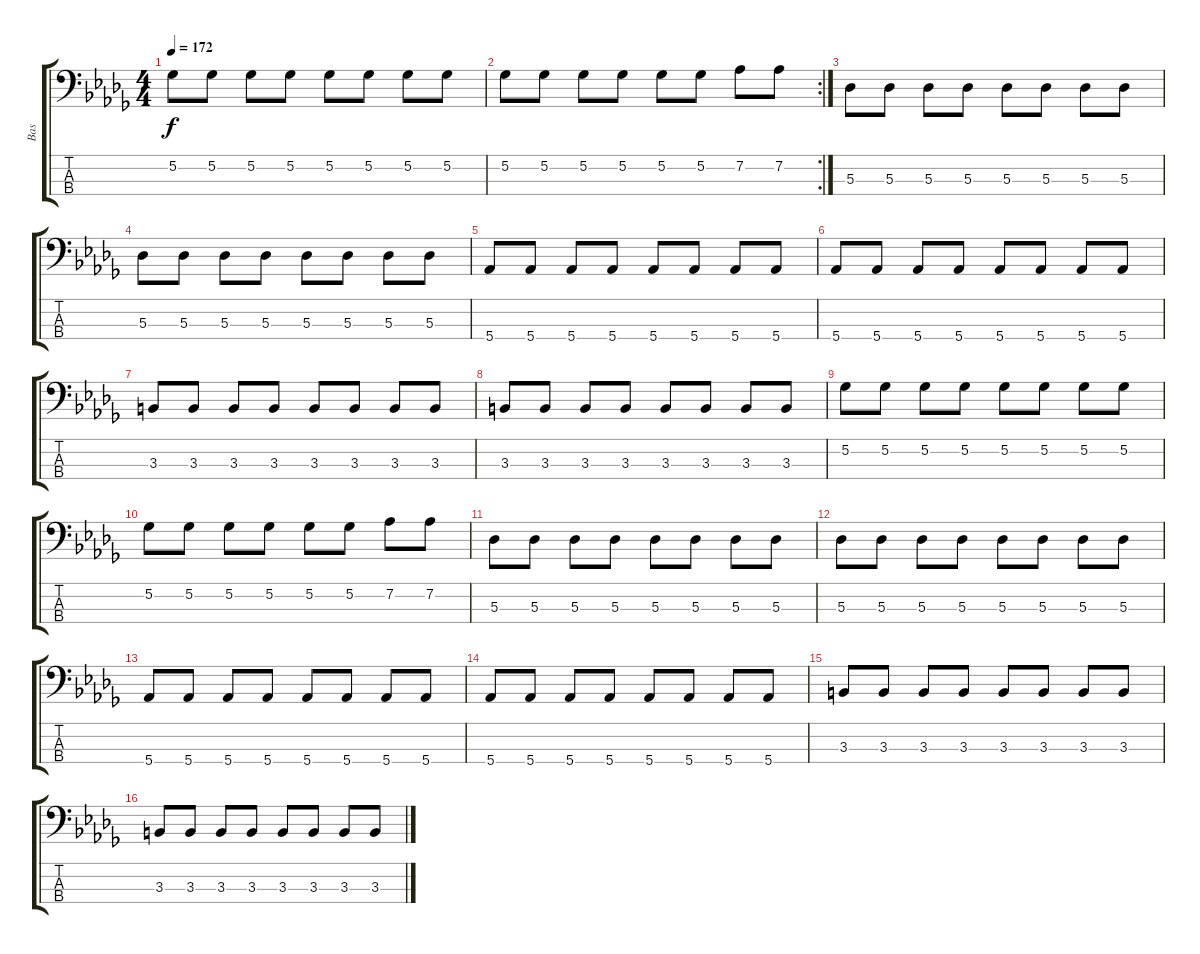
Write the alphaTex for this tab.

\track ("Bas" "Bas") {instrument electricbasspick}
\staff {score tabs}
\tuning (Gb2 Db2 Ab1 Eb1) {hide}
\ts (4 4)
\tempo 172
\clef f4
\ks db
5.2.8{dy f} 5.2.8 5.2.8 5.2.8 5.2.8 5.2.8 5.2.8 5.2.8 |
\rc 2
5.2.8 5.2.8 5.2.8 5.2.8 5.2.8 5.2.8 7.2.8 7.2.8 |
5.3.8 5.3.8 5.3.8 5.3.8 5.3.8 5.3.8 5.3.8 5.3.8 |
5.3.8 5.3.8 5.3.8 5.3.8 5.3.8 5.3.8 5.3.8 5.3.8 |
5.4.8 5.4.8 5.4.8 5.4.8 5.4.8 5.4.8 5.4.8 5.4.8 |
5.4.8 5.4.8 5.4.8 5.4.8 5.4.8 5.4.8 5.4.8 5.4.8 |
3.3.8 3.3.8 3.3.8 3.3.8 3.3.8 3.3.8 3.3.8 3.3.8 |
3.3.8 3.3.8 3.3.8 3.3.8 3.3.8 3.3.8 3.3.8 3.3.8 |
5.2.8 5.2.8 5.2.8 5.2.8 5.2.8 5.2.8 5.2.8 5.2.8 |
5.2.8 5.2.8 5.2.8 5.2.8 5.2.8 5.2.8 7.2.8 7.2.8 |
5.3.8 5.3.8 5.3.8 5.3.8 5.3.8 5.3.8 5.3.8 5.3.8 |
5.3.8 5.3.8 5.3.8 5.3.8 5.3.8 5.3.8 5.3.8 5.3.8 |
5.4.8 5.4.8 5.4.8 5.4.8 5.4.8 5.4.8 5.4.8 5.4.8 |
5.4.8 5.4.8 5.4.8 5.4.8 5.4.8 5.4.8 5.4.8 5.4.8 |
3.3.8 3.3.8 3.3.8 3.3.8 3.3.8 3.3.8 3.3.8 3.3.8 |
3.3.8 3.3.8 3.3.8 3.3.8 3.3.8 3.3.8 3.3.8 3.3.8
